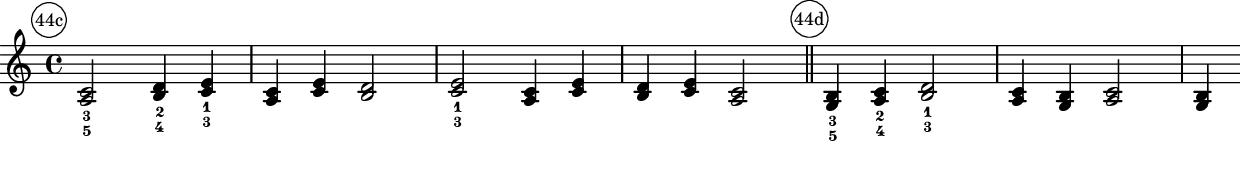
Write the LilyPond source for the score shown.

%% Generated by lilypond-book
%% Options: [indent=0\mm]
\include "lilypond-book-preamble.ly"


% ****************************************************************
% Start cut-&-pastable-section
% ****************************************************************



\paper {
  indent = 0\mm
}

\layout {
  
}





% ****************************************************************
% ly snippet:
% ****************************************************************
\sourcefileline 335

\include "italiano.ly" #(set-global-staff-size 17.82 ) 
destra = \relative do'  { \mark \markup { \circle \small 44c } \clef "treble" \time 4/4
<la_5 do_3>2  <si_4 re_2>4  <do_3 mi_1> <la do> <do mi> <si re>2 
<do_3 mi_1>2 <la do>4 <do mi>  <si re>4 <do mi> <la do>2 \bar "||" 
\mark \markup { \circle \small 44d }  <sol_5 si_3>4 <la_4 do_2> <si_3 re_1>2
<la do>4 <sol si> <la do>2 
<sol si>4 <la do> 
<si re> <sol si><si re> <la do> <sol si>2 \bar "|." }
\paper {  #(set-paper-size "a4")  ragged-last = ##f }
\score { << \new Voice = "one"  { \destra  } >> 
\layout { indent = #0 line-width = #268 } }



% ****************************************************************
% end ly snippet
% ****************************************************************
